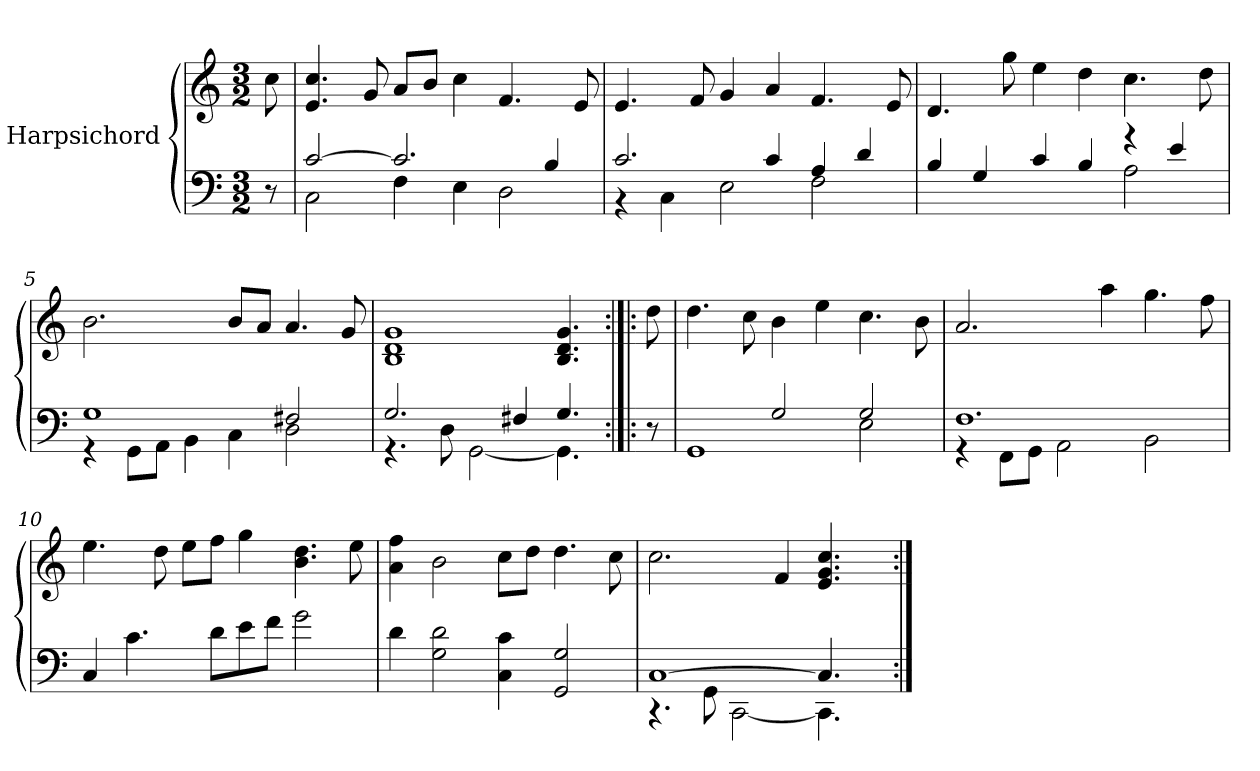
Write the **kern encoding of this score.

**kern	**kern
*part1	*part1
*staff2	*staff1
*I"Harpsichord	*
*clefF4	*clefG2
*k[]	*k[]
*M3/2	*M3/2
=1	=1
8r	8cc\
=2	=2
*^	*
[2c/	2C\	4.e/ 4.cc/
.	.	8g/
2.c/]	4F\	8a/L
.	.	8b/J
.	4E\	4cc\
.	2D\	4.f/
4B/	.	.
.	.	8e/
=3	=3	=3
2.c/	4r	4.e/
.	4C\	.
.	.	8f/
.	2E\	4g/
4c/	.	4a/
4A/	2F\	4.f/
4d/	.	.
.	.	8e/
=4	=4	=4
4B/	1ryy	4.d/
4G/	.	.
.	.	8gg\
4c/	.	4ee\
4B/	.	4dd\
4rg	2A\	4.cc\
4e/	.	.
.	.	8dd\
!!LO:LB:g=z
=5	=5	=5
1G	4rGG	2.b\
.	8GG\L	.
.	8AA\J	.
.	4BB\	.
.	4C\	8b/L
.	.	8a/J
2F#X/	2D\	4.a/
.	.	8g/
=6	=6	=6
2.G/	4.rGG	1B 1d 1g
.	8D\	.
.	[2GG\	.
4F#X/	.	.
4.G/	4.GG\]	4.B/ 4.d/ 4.g/
*v	*v	*
!!LO:LB:g=z
=7:|!|:	=7:|!|:
8r	8dd\
=8	=8
*^	*
2ryy	1GG	4.dd\
.	.	8cc\
2G/	.	4b\
.	.	4ee\
2G/	2E\	4.cc\
.	.	8b\
=9	=9	=9
1.F	4rGG	2.a/
.	8FF\L	.
.	8GG\J	.
.	2AA\	.
.	.	4aa\
.	2BB\	4.gg\
.	.	8ff\
*v	*v	*
=10	=10
4C/	4.ee\
4.c\	.
.	8dd\
.	8ee\L
8d\L	8ff\J
8e\	4gg\
8f\J	.
2g\	4.b\ 4.dd\
.	8ee\
!!LO:LB:g=z
=11	=11
4d\	4a\ 4ff\
2G\ 2d\	2b\
4C\ 4c\	8cc\L
.	8dd\J
2GG/ 2G/	4.dd\
.	8cc\
=12	=12
*^	*
[1C	4.rCC	2.cc\
.	8GG\	.
.	[2CC\	.
.	.	4f/
4.C/]	4.CC\]	4.e/ 4.g/ 4.cc/
8ryy	8ryy	8ryy
*v	*v	*
=:|!	=:|!
*-	*-
